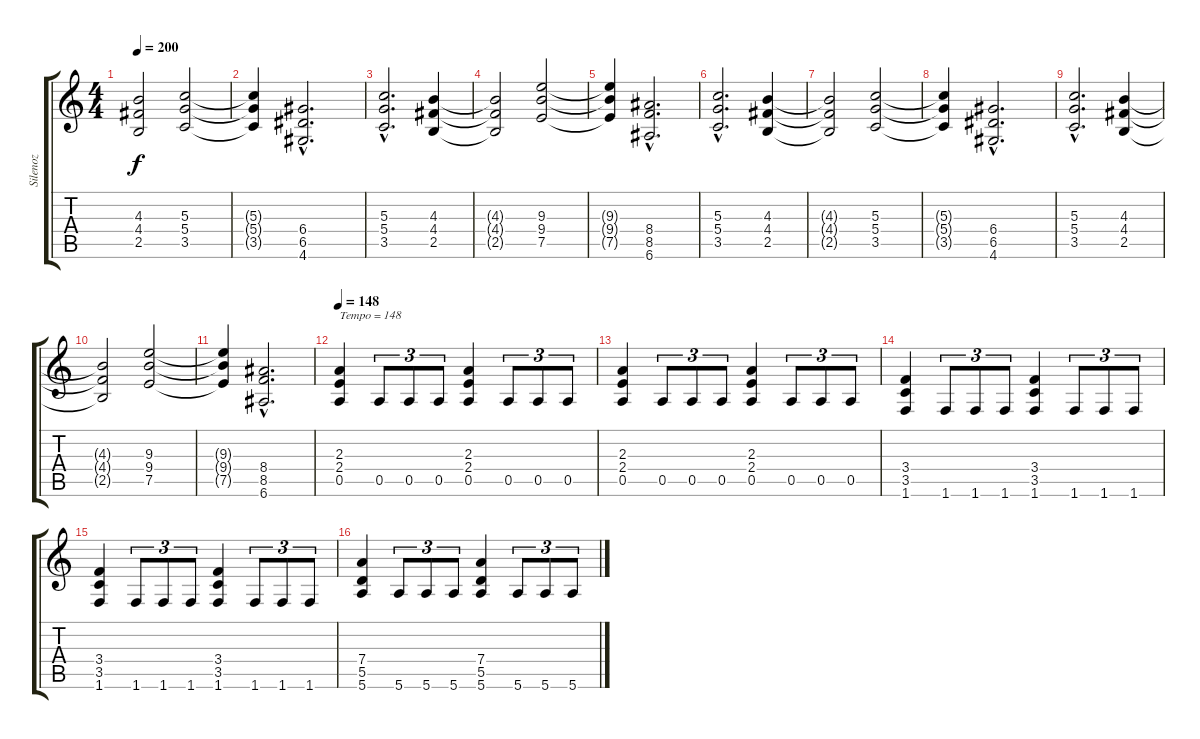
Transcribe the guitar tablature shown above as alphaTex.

\track ("Silenoz" "Silenoz") {instrument distortionguitar}
\staff {score tabs}
\tuning (E4 B3 G3 D3 A2 E2) {hide}
\ts (4 4)
\tempo 200
\clef g2
\ks c
(4.3{t} 4.4{t} 2.5{t}).2{dy f} (5.3 5.4 3.5).2 |
(5.3{t} 5.4{t} 3.5{t}).4 (6.4{hac} 6.5{hac} 4.6{hac}).2{d} |
(5.3{hac} 5.4{hac} 3.5{hac}).2{d} (4.3 4.4 2.5).4 |
(4.3{t} 4.4{t} 2.5{t}).2 (9.3 9.4 7.5).2 |
(9.3{t} 9.4{t} 7.5{t}).4 (8.4{hac} 8.5{hac} 6.6{hac}).2{d} |
(5.3{hac} 5.4{hac} 3.5{hac}).2{d} (4.3 4.4 2.5).4 |
(4.3{t} 4.4{t} 2.5{t}).2 (5.3 5.4 3.5).2 |
(5.3{t} 5.4{t} 3.5{t}).4 (6.4{hac} 6.5{hac} 4.6{hac}).2{d} |
(5.3{hac} 5.4{hac} 3.5{hac}).2{d} (4.3 4.4 2.5).4 |
(4.3{t} 4.4{t} 2.5{t}).2 (9.3 9.4 7.5).2 |
(9.3{t} 9.4{t} 7.5{t}).4 (8.4{hac} 8.5{hac} 6.6{hac}).2{d} |
\tempo 148
(2.3 2.4 0.5).4{txt "Tempo = 148"} 0.5.8{tu (3 2)} 0.5.8{tu (3 2)} 0.5.8{tu (3 2)} (2.3 2.4 0.5).4 0.5.8{tu (3 2)} 0.5.8{tu (3 2)} 0.5.8{tu (3 2)} |
(2.3 2.4 0.5).4 0.5.8{tu (3 2)} 0.5.8{tu (3 2)} 0.5.8{tu (3 2)} (2.3 2.4 0.5).4 0.5.8{tu (3 2)} 0.5.8{tu (3 2)} 0.5.8{tu (3 2)} |
(3.4 3.5 1.6).4 1.6.8{tu (3 2)} 1.6.8{tu (3 2)} 1.6.8{tu (3 2)} (3.4 3.5 1.6).4 1.6.8{tu (3 2)} 1.6.8{tu (3 2)} 1.6.8{tu (3 2)} |
(3.4 3.5 1.6).4 1.6.8{tu (3 2)} 1.6.8{tu (3 2)} 1.6.8{tu (3 2)} (3.4 3.5 1.6).4 1.6.8{tu (3 2)} 1.6.8{tu (3 2)} 1.6.8{tu (3 2)} |
(7.4 5.5 5.6).4 5.6.8{tu (3 2)} 5.6.8{tu (3 2)} 5.6.8{tu (3 2)} (7.4 5.5 5.6).4 5.6.8{tu (3 2)} 5.6.8{tu (3 2)} 5.6.8{tu (3 2)}
